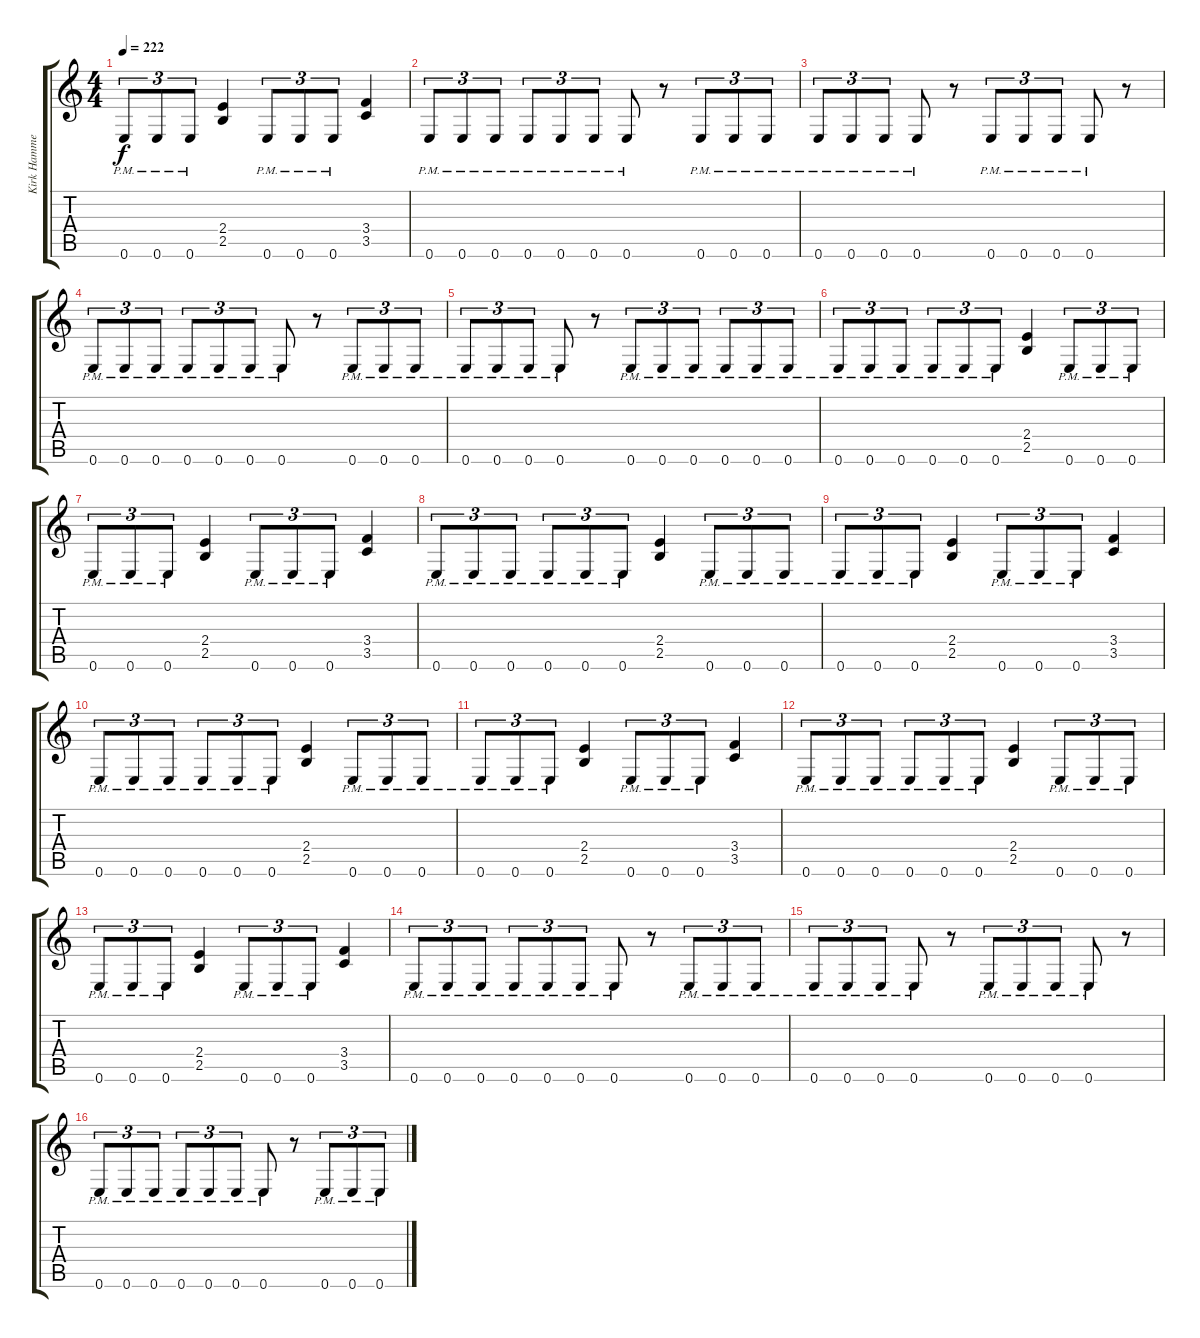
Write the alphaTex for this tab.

\track ("Kirk Hammett (Rhythm)" "Kirk Hamme") {instrument distortionguitar}
\staff {score tabs}
\tuning (E4 B3 G3 D3 A2 E2) {hide}
\ts (4 4)
\tempo 222
\clef g2
\ks c
0.6{pm}.8{tu (3 2) dy f} 0.6{pm}.8{tu (3 2)} 0.6{pm}.8{tu (3 2)} (2.4 2.5).4 0.6{pm}.8{tu (3 2)} 0.6{pm}.8{tu (3 2)} 0.6{pm}.8{tu (3 2)} (3.4 3.5).4 |
0.6{pm}.8{tu (3 2)} 0.6{pm}.8{tu (3 2)} 0.6{pm}.8{tu (3 2)} 0.6{pm}.8{tu (3 2)} 0.6{pm}.8{tu (3 2)} 0.6{pm}.8{tu (3 2)} 0.6{pm}.8 r.8 0.6{pm}.8{tu (3 2)} 0.6{pm}.8{tu (3 2)} 0.6{pm}.8{tu (3 2)} |
0.6{pm}.8{tu (3 2)} 0.6{pm}.8{tu (3 2)} 0.6{pm}.8{tu (3 2)} 0.6{pm}.8 r.8 0.6{pm}.8{tu (3 2)} 0.6{pm}.8{tu (3 2)} 0.6{pm}.8{tu (3 2)} 0.6{pm}.8 r.8 |
0.6{pm}.8{tu (3 2)} 0.6{pm}.8{tu (3 2)} 0.6{pm}.8{tu (3 2)} 0.6{pm}.8{tu (3 2)} 0.6{pm}.8{tu (3 2)} 0.6{pm}.8{tu (3 2)} 0.6{pm}.8 r.8 0.6{pm}.8{tu (3 2)} 0.6{pm}.8{tu (3 2)} 0.6{pm}.8{tu (3 2)} |
0.6{pm}.8{tu (3 2)} 0.6{pm}.8{tu (3 2)} 0.6{pm}.8{tu (3 2)} 0.6{pm}.8 r.8 0.6{pm}.8{tu (3 2)} 0.6{pm}.8{tu (3 2)} 0.6{pm}.8{tu (3 2)} 0.6{pm}.8{tu (3 2)} 0.6{pm}.8{tu (3 2)} 0.6{pm}.8{tu (3 2)} |
0.6{pm}.8{tu (3 2)} 0.6{pm}.8{tu (3 2)} 0.6{pm}.8{tu (3 2)} 0.6{pm}.8{tu (3 2)} 0.6{pm}.8{tu (3 2)} 0.6{pm}.8{tu (3 2)} (2.4 2.5).4 0.6{pm}.8{tu (3 2)} 0.6{pm}.8{tu (3 2)} 0.6{pm}.8{tu (3 2)} |
0.6{pm}.8{tu (3 2)} 0.6{pm}.8{tu (3 2)} 0.6{pm}.8{tu (3 2)} (2.4 2.5).4 0.6{pm}.8{tu (3 2)} 0.6{pm}.8{tu (3 2)} 0.6{pm}.8{tu (3 2)} (3.4 3.5).4 |
0.6{pm}.8{tu (3 2)} 0.6{pm}.8{tu (3 2)} 0.6{pm}.8{tu (3 2)} 0.6{pm}.8{tu (3 2)} 0.6{pm}.8{tu (3 2)} 0.6{pm}.8{tu (3 2)} (2.4 2.5).4 0.6{pm}.8{tu (3 2)} 0.6{pm}.8{tu (3 2)} 0.6{pm}.8{tu (3 2)} |
0.6{pm}.8{tu (3 2)} 0.6{pm}.8{tu (3 2)} 0.6{pm}.8{tu (3 2)} (2.4 2.5).4 0.6{pm}.8{tu (3 2)} 0.6{pm}.8{tu (3 2)} 0.6{pm}.8{tu (3 2)} (3.4 3.5).4 |
0.6{pm}.8{tu (3 2)} 0.6{pm}.8{tu (3 2)} 0.6{pm}.8{tu (3 2)} 0.6{pm}.8{tu (3 2)} 0.6{pm}.8{tu (3 2)} 0.6{pm}.8{tu (3 2)} (2.4 2.5).4 0.6{pm}.8{tu (3 2)} 0.6{pm}.8{tu (3 2)} 0.6{pm}.8{tu (3 2)} |
0.6{pm}.8{tu (3 2)} 0.6{pm}.8{tu (3 2)} 0.6{pm}.8{tu (3 2)} (2.4 2.5).4 0.6{pm}.8{tu (3 2)} 0.6{pm}.8{tu (3 2)} 0.6{pm}.8{tu (3 2)} (3.4 3.5).4 |
0.6{pm}.8{tu (3 2)} 0.6{pm}.8{tu (3 2)} 0.6{pm}.8{tu (3 2)} 0.6{pm}.8{tu (3 2)} 0.6{pm}.8{tu (3 2)} 0.6{pm}.8{tu (3 2)} (2.4 2.5).4 0.6{pm}.8{tu (3 2)} 0.6{pm}.8{tu (3 2)} 0.6{pm}.8{tu (3 2)} |
0.6{pm}.8{tu (3 2)} 0.6{pm}.8{tu (3 2)} 0.6{pm}.8{tu (3 2)} (2.4 2.5).4 0.6{pm}.8{tu (3 2)} 0.6{pm}.8{tu (3 2)} 0.6{pm}.8{tu (3 2)} (3.4 3.5).4 |
0.6{pm}.8{tu (3 2)} 0.6{pm}.8{tu (3 2)} 0.6{pm}.8{tu (3 2)} 0.6{pm}.8{tu (3 2)} 0.6{pm}.8{tu (3 2)} 0.6{pm}.8{tu (3 2)} 0.6{pm}.8 r.8 0.6{pm}.8{tu (3 2)} 0.6{pm}.8{tu (3 2)} 0.6{pm}.8{tu (3 2)} |
0.6{pm}.8{tu (3 2)} 0.6{pm}.8{tu (3 2)} 0.6{pm}.8{tu (3 2)} 0.6{pm}.8 r.8 0.6{pm}.8{tu (3 2)} 0.6{pm}.8{tu (3 2)} 0.6{pm}.8{tu (3 2)} 0.6{pm}.8 r.8 |
0.6{pm}.8{tu (3 2)} 0.6{pm}.8{tu (3 2)} 0.6{pm}.8{tu (3 2)} 0.6{pm}.8{tu (3 2)} 0.6{pm}.8{tu (3 2)} 0.6{pm}.8{tu (3 2)} 0.6{pm}.8 r.8 0.6{pm}.8{tu (3 2)} 0.6{pm}.8{tu (3 2)} 0.6{pm}.8{tu (3 2)}
